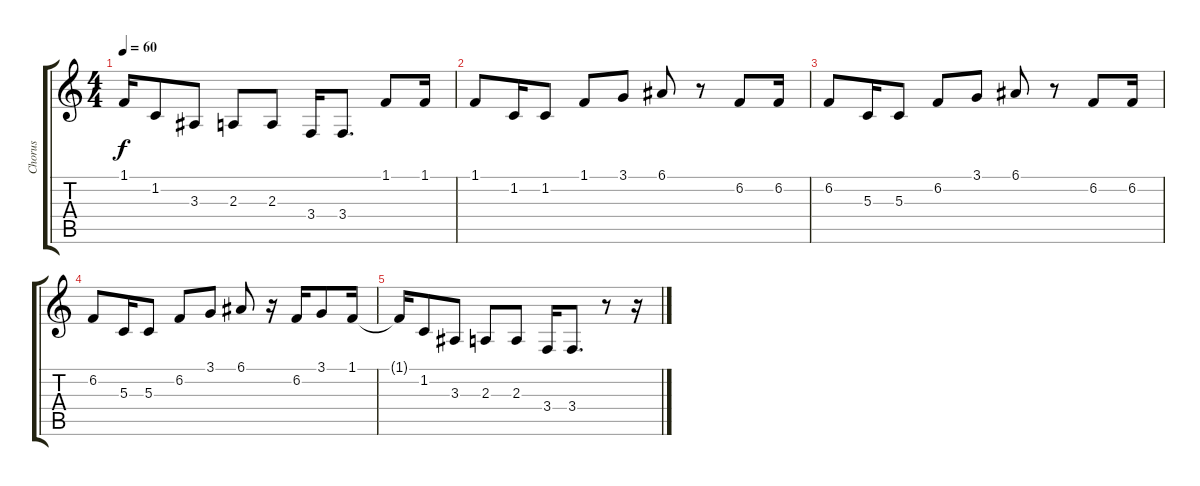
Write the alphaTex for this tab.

\track ("Chorus" "Chorus") {instrument vibraphone}
\staff {score tabs}
\tuning (E4 B3 G3 D3 A2 E2) {hide}
\ts (4 4)
\tempo 60
\clef g2
\ks c
1.1{t}.16{dy f} 1.2.8 3.3.8 2.3.8 2.3.8 3.4.16 3.4.8{d} 1.1.8 1.1.16 |
1.1.8 1.2.16 1.2.8 1.1.8 3.1.8 6.1.8 r.8 6.2.8 6.2.16 |
6.2.8 5.3.16 5.3.8 6.2.8 3.1.8 6.1.8 r.8 6.2.8 6.2.16 |
6.2.8 5.3.16 5.3.8 6.2.8 3.1.8 6.1.8 r.16 6.2.16 3.1.8 1.1.16 |
1.1{t}.16 1.2.8 3.3.8 2.3.8 2.3.8 3.4.16 3.4.8{d} r.8 r.16
